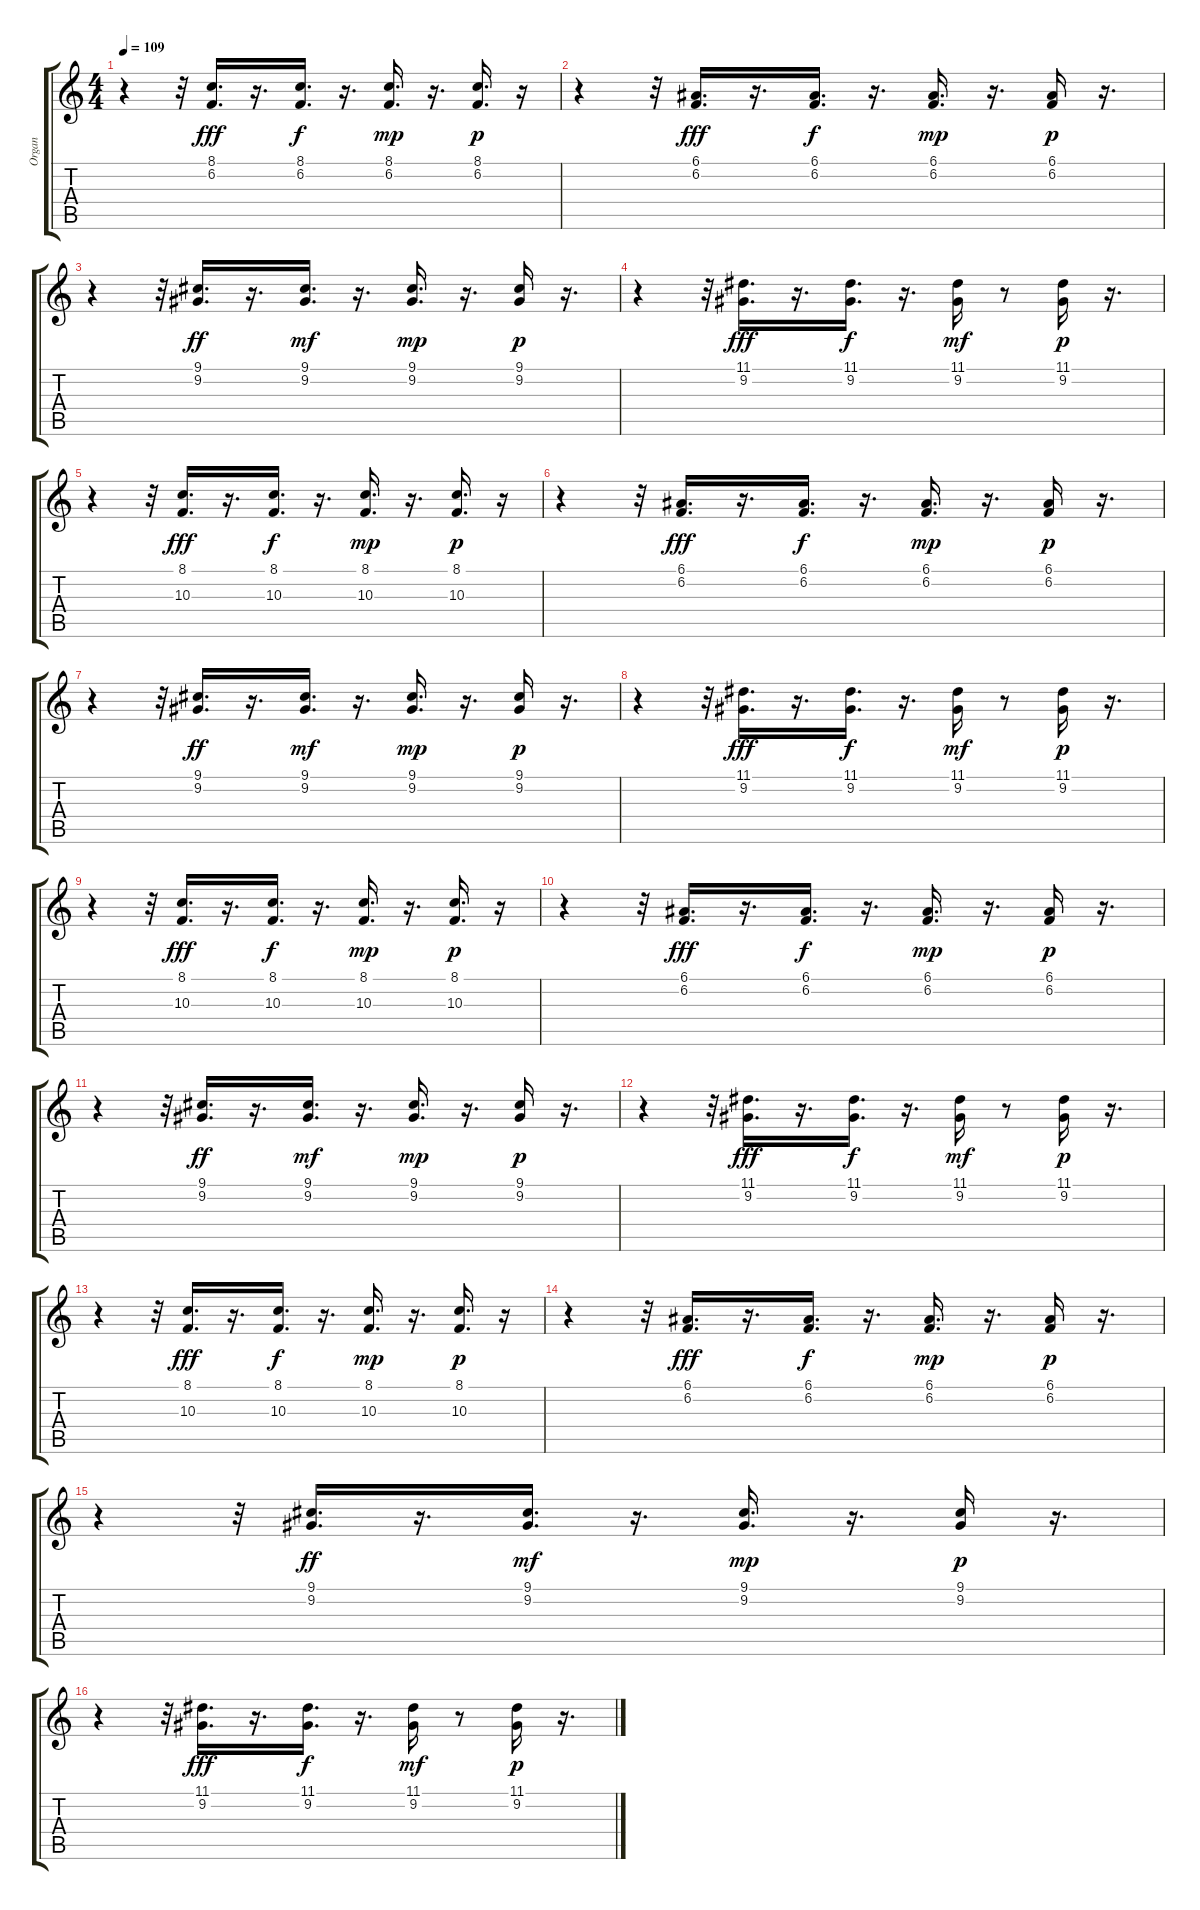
\track ("Organ" "Organ") {instrument percussiveorgan}
\staff {score tabs}
\tuning (E4 B3 G3 D3 A2 E2) {hide}
\ts (4 4)
\tempo 109
\clef g2
\ks c
r.4{dy p} r.32 (8.1 6.2).16{d dy fff} r.16{d} (8.1 6.2).16{d dy f} r.16{d} (8.1 6.2).16{d dy mp} r.16{d} (8.1 6.2).16{d dy p} r.16 |
r.4 r.32 (6.1 6.2).16{d dy fff} r.16{d} (6.1 6.2).16{d dy f} r.16{d} (6.1 6.2).16{d dy mp} r.16{d} (6.1 6.2).16{dy p} r.16{d} |
r.4 r.32 (9.1 9.2).16{d dy ff} r.16{d} (9.1 9.2).16{d dy mf} r.16{d} (9.1 9.2).16{d dy mp} r.16{d} (9.1 9.2).16{dy p} r.16{d} |
r.4 r.32 (11.1 9.2).16{d dy fff} r.16{d} (11.1 9.2).16{d dy f} r.16{d} (11.1 9.2).16{dy mf} r.8 (11.1 9.2).16{dy p} r.16{d} |
r.4 r.32 (8.1 10.3).16{d dy fff} r.16{d} (8.1 10.3).16{d dy f} r.16{d} (8.1 10.3).16{d dy mp} r.16{d} (8.1 10.3).16{d dy p} r.16 |
r.4 r.32 (6.1 6.2).16{d dy fff} r.16{d} (6.1 6.2).16{d dy f} r.16{d} (6.1 6.2).16{d dy mp} r.16{d} (6.1 6.2).16{dy p} r.16{d} |
r.4 r.32 (9.1 9.2).16{d dy ff} r.16{d} (9.1 9.2).16{d dy mf} r.16{d} (9.1 9.2).16{d dy mp} r.16{d} (9.1 9.2).16{dy p} r.16{d} |
r.4 r.32 (11.1 9.2).16{d dy fff} r.16{d} (11.1 9.2).16{d dy f} r.16{d} (11.1 9.2).16{dy mf} r.8 (11.1 9.2).16{dy p} r.16{d} |
r.4 r.32 (8.1 10.3).16{d dy fff} r.16{d} (8.1 10.3).16{d dy f} r.16{d} (8.1 10.3).16{d dy mp} r.16{d} (8.1 10.3).16{d dy p} r.16 |
r.4 r.32 (6.1 6.2).16{d dy fff} r.16{d} (6.1 6.2).16{d dy f} r.16{d} (6.1 6.2).16{d dy mp} r.16{d} (6.1 6.2).16{dy p} r.16{d} |
r.4 r.32 (9.1 9.2).16{d dy ff} r.16{d} (9.1 9.2).16{d dy mf} r.16{d} (9.1 9.2).16{d dy mp} r.16{d} (9.1 9.2).16{dy p} r.16{d} |
r.4 r.32 (11.1 9.2).16{d dy fff} r.16{d} (11.1 9.2).16{d dy f} r.16{d} (11.1 9.2).16{dy mf} r.8 (11.1 9.2).16{dy p} r.16{d} |
r.4 r.32 (8.1 10.3).16{d dy fff} r.16{d} (8.1 10.3).16{d dy f} r.16{d} (8.1 10.3).16{d dy mp} r.16{d} (8.1 10.3).16{d dy p} r.16 |
r.4 r.32 (6.1 6.2).16{d dy fff} r.16{d} (6.1 6.2).16{d dy f} r.16{d} (6.1 6.2).16{d dy mp} r.16{d} (6.1 6.2).16{dy p} r.16{d} |
r.4 r.32 (9.1 9.2).16{d dy ff} r.16{d} (9.1 9.2).16{d dy mf} r.16{d} (9.1 9.2).16{d dy mp} r.16{d} (9.1 9.2).16{dy p} r.16{d} |
r.4 r.32 (11.1 9.2).16{d dy fff} r.16{d} (11.1 9.2).16{d dy f} r.16{d} (11.1 9.2).16{dy mf} r.8 (11.1 9.2).16{dy p} r.16{d}
